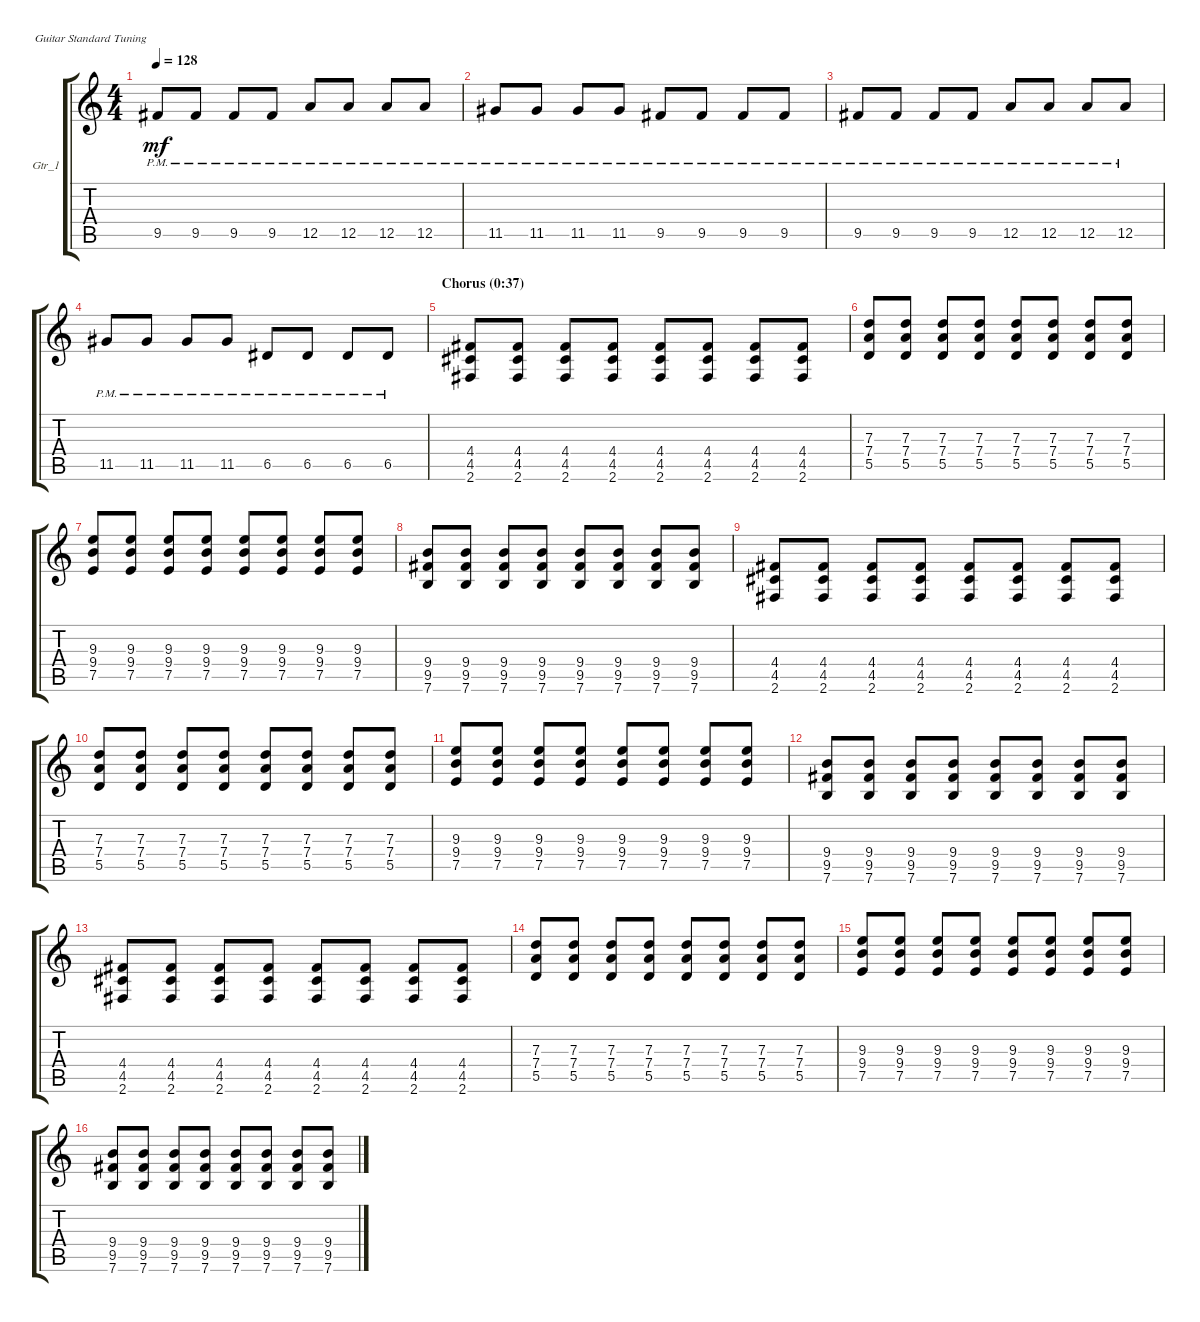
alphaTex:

\defaultSystemsLayout 4
\bracketExtendMode groupsimilarinstruments
\firstSystemTrackNameOrientation horizontal
\otherSystemsTrackNameOrientation horizontal
\track ("Gtr_1" "Gtr_1") {instrument distortionguitar}
\staff {score tabs}
\tuning (E4 B3 G3 D3 A2 E2)
\ts (4 4)
\tempo 128
\clef g2
\ks c
9.5{pm}.8{dy mf} 9.5{pm}.8 9.5{pm}.8 9.5{pm}.8 12.5{pm}.8 12.5{pm}.8 12.5{pm}.8 12.5{pm}.8 |
11.5{pm}.8 11.5{pm}.8 11.5{pm}.8 11.5{pm}.8 9.5{pm}.8 9.5{pm}.8 9.5{pm}.8 9.5{pm}.8 |
9.5{pm}.8 9.5{pm}.8 9.5{pm}.8 9.5{pm}.8 12.5{pm}.8 12.5{pm}.8 12.5{pm}.8 12.5{pm}.8 |
11.5{pm}.8 11.5{pm}.8 11.5{pm}.8 11.5{pm}.8 6.5{pm}.8 6.5{pm}.8 6.5{pm}.8 6.5{pm}.8 |
\section ("" "Chorus (0:37)")
(4.4 4.5 2.6).8 (4.4 4.5 2.6).8 (4.4 4.5 2.6).8 (4.4 4.5 2.6).8 (4.4 4.5 2.6).8 (4.4 4.5 2.6).8 (4.4 4.5 2.6).8 (4.4 4.5 2.6).8 |
(5.5 7.4 7.3).8 (5.5 7.4 7.3).8 (5.5 7.4 7.3).8 (5.5 7.4 7.3).8 (5.5 7.4 7.3).8 (5.5 7.4 7.3).8 (5.5 7.4 7.3).8 (5.5 7.4 7.3).8 |
(7.5 9.4 9.3).8 (7.5 9.4 9.3).8 (7.5 9.4 9.3).8 (7.5 9.4 9.3).8 (7.5 9.4 9.3).8 (7.5 9.4 9.3).8 (7.5 9.4 9.3).8 (7.5 9.4 9.3).8 |
(7.6 9.5 9.4).8 (7.6 9.5 9.4).8 (7.6 9.5 9.4).8 (7.6 9.5 9.4).8 (7.6 9.5 9.4).8 (7.6 9.5 9.4).8 (7.6 9.5 9.4).8 (7.6 9.5 9.4).8 |
(4.4 4.5 2.6).8 (4.4 4.5 2.6).8 (4.4 4.5 2.6).8 (4.4 4.5 2.6).8 (4.4 4.5 2.6).8 (4.4 4.5 2.6).8 (4.4 4.5 2.6).8 (4.4 4.5 2.6).8 |
(5.5 7.4 7.3).8 (5.5 7.4 7.3).8 (5.5 7.4 7.3).8 (5.5 7.4 7.3).8 (5.5 7.4 7.3).8 (5.5 7.4 7.3).8 (5.5 7.4 7.3).8 (5.5 7.4 7.3).8 |
(7.5 9.4 9.3).8 (7.5 9.4 9.3).8 (7.5 9.4 9.3).8 (7.5 9.4 9.3).8 (7.5 9.4 9.3).8 (7.5 9.4 9.3).8 (7.5 9.4 9.3).8 (7.5 9.4 9.3).8 |
(7.6 9.5 9.4).8 (7.6 9.5 9.4).8 (7.6 9.5 9.4).8 (7.6 9.5 9.4).8 (7.6 9.5 9.4).8 (7.6 9.5 9.4).8 (7.6 9.5 9.4).8 (7.6 9.5 9.4).8 |
(4.4 4.5 2.6).8 (4.4 4.5 2.6).8 (4.4 4.5 2.6).8 (4.4 4.5 2.6).8 (4.4 4.5 2.6).8 (4.4 4.5 2.6).8 (4.4 4.5 2.6).8 (4.4 4.5 2.6).8 |
(5.5 7.4 7.3).8 (5.5 7.4 7.3).8 (5.5 7.4 7.3).8 (5.5 7.4 7.3).8 (5.5 7.4 7.3).8 (5.5 7.4 7.3).8 (5.5 7.4 7.3).8 (5.5 7.4 7.3).8 |
(7.5 9.4 9.3).8 (7.5 9.4 9.3).8 (7.5 9.4 9.3).8 (7.5 9.4 9.3).8 (7.5 9.4 9.3).8 (7.5 9.4 9.3).8 (7.5 9.4 9.3).8 (7.5 9.4 9.3).8 |
(7.6 9.5 9.4).8 (7.6 9.5 9.4).8 (7.6 9.5 9.4).8 (7.6 9.5 9.4).8 (7.6 9.5 9.4).8 (7.6 9.5 9.4).8 (7.6 9.5 9.4).8 (7.6 9.5 9.4).8
